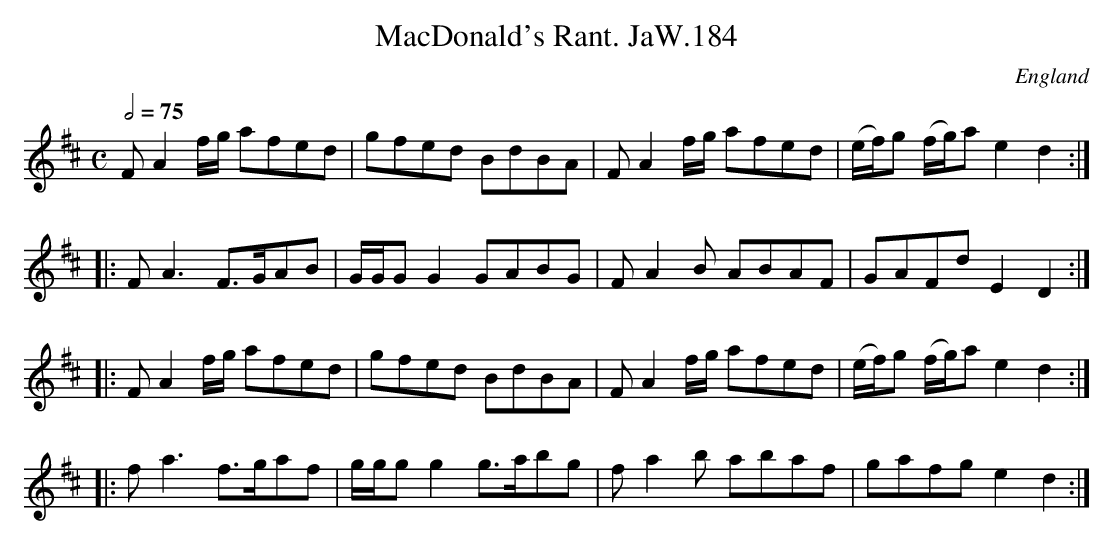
X:1
T:MacDonald's Rant. JaW.184
L:1/8
M:C
O:England
Q:1/2=75
K:D
FA2f/g/ afed|gfed BdBA|FA2f/g/ afed|(e/f/)g (f/g/)a e2d2:|!
|:FA3 F>GAB|G/G/G G2 GABG|FA2B ABAF|GAFd E2D2:|!
|:FA2f/g/ afed|gfed BdBA|FA2f/g/ afed|(e/f/)g (f/g/)a e2d2:|!
|:fa3 f>gaf|g/g/g g2 g>abg|fa2b abaf|gafg e2d2:|
